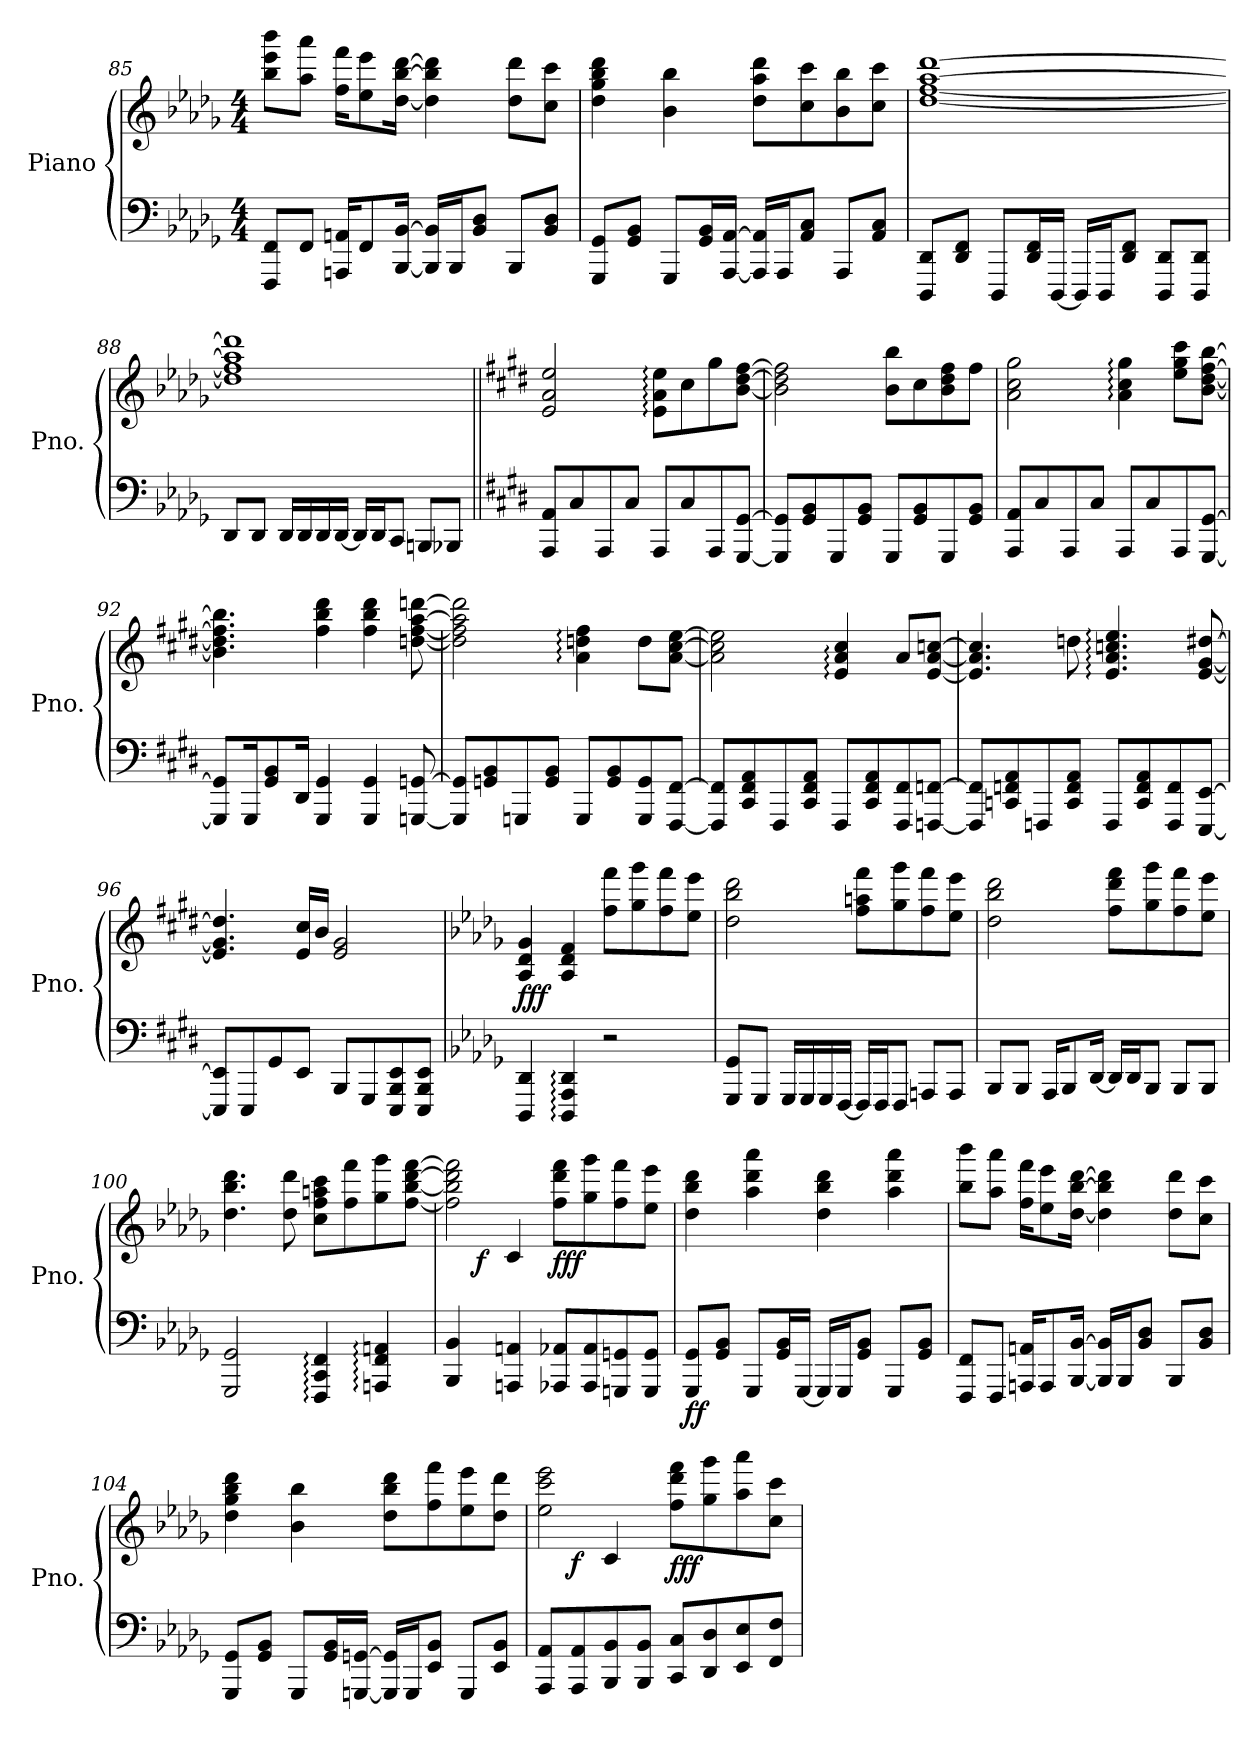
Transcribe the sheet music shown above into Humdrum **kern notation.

**kern	**kern	**dynam
*part1	*part1	*part1
*staff2	*staff1	*staff1/2
*I"Piano	*	*
*I'Pno.	*	*
*clefF4	*clefG2	*
*k[b-e-a-d-g-]	*k[b-e-a-d-g-]	*
*M4/4	*M4/4	*
=85	=85	=85
8FFF/ 8FF/L	8bb-\ 8eee-\ 8bbb-\L	.
8FF/J	8aa-\ 8aaa-\J	.
16AAAn/ 16AAn/KL	16ff\ 16fff\KL	.
8FF/	8ee-\ 8eee-\	.
[16BBB-/ [16BB-/Jk	[16dd-\ [16bb-\ [16ddd-\Jk	.
16BBB-/] 16BB-/]LL	4dd-\] 4bb-\] 4ddd-\]	.
16BBB-/J	.	.
8BB-/ 8D-/J	.	.
8BBB-/L	8dd-\ 8ddd-\L	.
8BB-/ 8D-/J	8cc\ 8ccc\J	.
=86	=86	=86
8GGG-/ 8GG-/L	4dd-\ 4gg-\ 4bb-\ 4ddd-\	.
8GG-/ 8BB-/J	.	.
8GGG-/L	4b-\ 4bb-\	.
16GG-/ 16BB-/L	.	.
[16AAA-/ [16AA-/JJ	.	.
16AAA-/] 16AA-/]LL	8dd-\ 8aa-\ 8ddd-\L	.
16AAA-/J	.	.
8AA-/ 8C/J	8cc\ 8ccc\	.
8AAA-/L	8b-\ 8bb-\	.
8AA-/ 8C/J	8cc\ 8ccc\J	.
!!LO:LB:g=z
=87	=87	=87
8DDD-/ 8DD-/L	[1dd- [1ff [1aa- [1ddd-	.
8DD-/ 8FF/J	.	.
8DDD-/L	.	.
16DD-/ 16FF/L	.	.
[16DDD-/JJ	.	.
16DDD-/LL]	.	.
16DDD-/J	.	.
8DD-/ 8FF/J	.	.
8DDD-/ 8DD-/L	.	.
8DDD-/ 8DD-/J	.	.
=88	=88	=88
8DD-/L	1dd-] 1ff] 1aa-] 1ddd-]	.
8DD-/J	.	.
16DD-/LL	.	.
16DD-/	.	.
16DD-/	.	.
[16DD-/JJ	.	.
16DD-/LL]	.	.
16DD-/J	.	.
8CC/J	.	.
8BBBn/L	.	.
8BBB-X/J	.	.
!!LO:LB:g=z
=89||	=89||	=89||
*k[f#c#g#d#]	*k[f#c#g#d#]	*
*	*MM115	*
8AAA/ 8AA/L	2e/ 2a/ 2ee/	.
8C#/	.	.
8AAA/	.	.
8C#/J	.	.
8AAA/L	8e\: 8a\: 8ee\:L	.
8C#/	8cc#\	.
8AAA/	8gg#\	.
[8GGG#/ [8GG#/J	[8b\ [8dd#\ [8ff#\J	.
=90	=90	=90
8GGG#/] 8GG#/]L	2b\] 2dd#\] 2ff#\]	.
8GG#/ 8BB/	.	.
8GGG#/	.	.
8GG#/ 8BB/J	.	.
8GGG#/L	8b\ 8bb\L	.
8GG#/ 8BB/	8cc#\	.
8GGG#/	8b\ 8dd#\ 8ff#\	.
8GG#/ 8BB/J	8ff#\J	.
=91	=91	=91
8AAA/ 8AA/L	2a\ 2cc#\ 2gg#\	.
8C#/	.	.
8AAA/	.	.
8C#/J	.	.
8AAA/L	4a\: 4cc#\: 4gg#\:	.
8C#/	.	.
8AAA/	8ee\ 8gg#\ 8ccc#\L	.
[8GGG#/ [8GG#/J	[8b\ [8dd#\ [8ff#\ [8bb\J	.
!!LO:PB:g=z
=92	=92	=92
8GGG#/] 8GG#/]L	4.b\] 4.dd#\] 4.ff#\] 4.bb\]	.
16GGG#/K	.	.
8GG#/ 8BB/	.	.
16DD#/Jk	.	.
4GGG#/ 4GG#/	4ff#\ 4bb\ 4ddd#\	.
4GGG#/ 4GG#/	4ff#\ 4bb\ 4ddd#\	.
[8GGGn/ [8GGn/	[8ddn\ [8ff#\ [8aa\ [8dddn\	.
=93	=93	=93
8GGG/] 8GG/]L	2dd\] 2ff#\] 2aa\] 2ddd\]	.
8GGn/ 8BB/	.	.
8GGGn/	.	.
8GG/ 8BB/J	.	.
8GGG/L	4a\: 4ddn\: 4ff#\:	.
8GG/ 8BB/	.	.
8GGG/ 8GG/	8dd\L	.
[8FFF#/ [8FF#/J	[8a\ [8cc#\ [8ee\J	.
=94	=94	=94
8FFF#/] 8FF#/]L	2a\] 2cc#\] 2ee\]	.
8CC#/ 8FF#/ 8AA/	.	.
8FFF#/	.	.
8CC#/ 8FF#/ 8AA/J	.	.
8FFF#/L	4e/: 4a/: 4cc#/:	.
8CC#/ 8FF#/ 8AA/	.	.
8FFF#/ 8FF#/	8a/L	.
[8FFFn/ [8FFn/J	[8e/ [8a/ [8ccn/J	.
!!LO:LB:g=z
=95	=95	=95
8FFF/] 8FF/]L	4.e/] 4.a/] 4.cc/]	.
8CCn/ 8FFn/ 8AA/	.	.
8FFFn/	.	.
8CC/ 8FF/ 8AA/J	8ddn\	.
8FFF/L	4.e/: 4.a/: 4.ccn/: 4.ee/:	.
8CC/ 8FF/ 8AA/	.	.
8FFF/ 8FF/	.	.
[8EEE/ [8EE/J	[8e/ [8g#/ [8dd#X/	.
=96	=96	=96
8EEE/] 8EE/]L	4.e/] 4.g#/] 4.dd#/]	.
8EEE/	.	.
8GG#/	.	.
8EE/J	16e/ 16cc#/LL	.
.	16b/JJ	.
8BBB/L	2e/ 2g#/	.
8GGG#/	.	.
8EEE/ 8BBB/ 8EE/	.	.
8EEE/ 8BBB/ 8EE/J	.	.
=97	=97	=97
*k[b-e-a-d-g-]	*k[b-e-a-d-g-]	*
!	!	!LO:DY:b
4DDD-/ 4DD-/	4A-/ 4d-/ 4g-/	fff
4DDD-/: 4AAA-/: 4DD-/:	4A-/ 4d-/ 4f/	.
2r	8ff\ 8fff\L	.
.	8gg-\ 8ggg-\	.
.	8ff\ 8fff\	.
.	8ee-\ 8eee-\J	.
!!LO:LB:g=z
=98	=98	=98
8GGG-/ 8GG-/L	2dd-\ 2bb-\ 2ddd-\	.
8GGG-/J	.	.
16GGG-/LL	.	.
16GGG-/	.	.
16GGG-/	.	.
[16FFF/JJ	.	.
16FFF/LL]	8ff\ 8aan\ 8fff\L	.
16FFF/J	.	.
8FFF/J	8gg-\ 8ggg-\	.
8AAAn/L	8ff\ 8fff\	.
8AAA/J	8ee-\ 8eee-\J	.
=99	=99	=99
8BBB-/L	2dd-\ 2bb-\ 2ddd-\	.
8BBB-/J	.	.
16AAA-/KL	.	.
8BBB-/	.	.
[16DD-/Jk	.	.
16DD-/LL]	8ff\ 8ddd-\ 8fff\L	.
16DD-/J	.	.
8BBB-/J	8gg-\ 8ggg-\	.
8BBB-/L	8ff\ 8fff\	.
8BBB-/J	8ee-\ 8eee-\J	.
=100	=100	=100
2GGG-/ 2GG-/	4.dd-\ 4.bb-\ 4.ddd-\	.
.	8dd-\ 8ddd-\	.
4FFF/: 4CC/: 4FF/:	8cc\ 8ff\ 8aan\ 8ccc\L	.
.	8ff\ 8fff\	.
4AAAn/: 4FF/: 4AAn/:	8gg-\ 8ggg-\	.
.	[8ff\ [8bb-\ [8ddd-\ [8fff\J	.
!!LO:LB:g=z
=101	=101	=101
*	*^	*
4BBB-/ 4BB-/	8ryy	2ff\] 2bb-\] 2ddd-\] 2fff\]	.
!	!	!	!LO:DY:b
.	8ff/yy	.	f
4AAAn/ 4AAn/	4c/	.	.
*	*MM120	*	*
!	!	!	!LO:DY:b
8AAA-X/ 8AA-X/L	2ryy	8ff\ 8ddd-\ 8fff\L	fff
8AAA-/ 8AA-/	.	8gg-\ 8ggg-\	.
8GGGn/ 8GGn/	.	8ff\ 8fff\	.
8GGG/ 8GG/J	.	8ee-\ 8eee-\J	.
=102	=102	=102	=102
!	!	!	!LO:DY:b=2
*	*v	*v	*
8GGG-/ 8GG-/L	4dd-\ 4bb-\ 4ddd-\	ff
8GG-/ 8BB-/J	.	.
8GGG-/L	4aa-\ 4ddd-\ 4aaa-\	.
16GG-/ 16BB-/L	.	.
[16GGG-/JJ	.	.
16GGG-/LL]	4dd-\ 4bb-\ 4ddd-\	.
16GGG-/J	.	.
8GG-/ 8BB-/J	.	.
8GGG-/L	4aa-\ 4ddd-\ 4aaa-\	.
8GG-/ 8BB-/J	.	.
=103	=103	=103
8FFF/ 8FF/L	8bb-\ 8bbb-\L	.
8FFF/J	8aa-\ 8aaa-\J	.
16AAAn/ 16AAn/KL	16ff\ 16fff\KL	.
8AAA/	8ee-\ 8eee-\	.
[16BBB-/ [16BB-/Jk	[16dd-\ [16bb-\ [16ddd-\Jk	.
16BBB-/] 16BB-/]LL	4dd-\] 4bb-\] 4ddd-\]	.
16BBB-/J	.	.
8BB-/ 8D-/J	.	.
8BBB-/L	8dd-\ 8ddd-\L	.
8BB-/ 8D-/J	8cc\ 8ccc\J	.
!!LO:LB:g=z
=104	=104	=104
8GGG-/ 8GG-/L	4dd-\ 4gg-\ 4bb-\ 4ddd-\	.
8GG-/ 8BB-/J	.	.
8GGG-/L	4b-\ 4bb-\	.
16GG-/ 16BB-/L	.	.
[16GGGn/ [16GGn/JJ	.	.
16GGG/] 16GG/]LL	8dd-\ 8bb-\ 8ddd-\L	.
16GGG/J	.	.
8EE-/ 8BB-/J	8ff\ 8fff\	.
8GGG/L	8ee-\ 8eee-\	.
8EE-/ 8BB-/J	8dd-\ 8ddd-\J	.
=105	=105	=105
*	*^	*
8AAA-/ 8AA-/L	8ryy	2ee-\ 2ccc\ 2eee-\	.
!	!	!	!LO:DY:b
8AAA-/ 8AA-/	8ee-/yy	.	f
8BBB-/ 8BB-/	4c/	.	.
8BBB-/ 8BB-/J	.	.	.
!	!	!	!LO:DY:b
8CC/ 8C/L	2ryy	8ff\ 8ddd-\ 8fff\L	fff
8DD-/ 8D-/	.	8gg-\ 8ggg-\	.
8EE-/ 8E-/	.	8aa-\ 8aaa-\	.
8FF/ 8F/J	.	8cc\ 8ccc\J	.
*	*v	*v	*
=	=	=
*-	*-	*-
